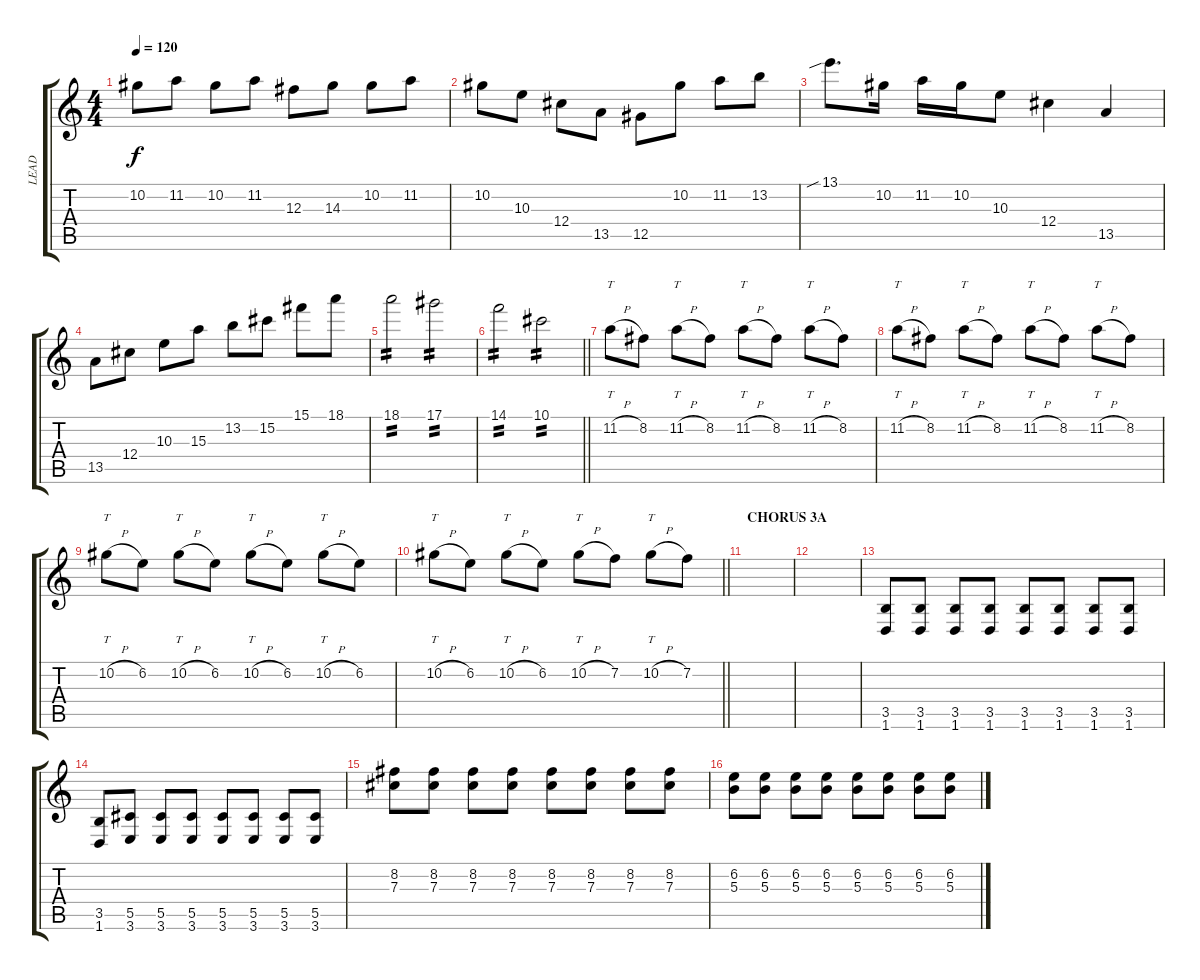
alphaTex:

\track ("LEAD" "LEAD") {instrument distortionguitar}
\staff {score tabs}
\tuning (Eb4 Bb3 Gb3 Db3 Ab2 Db2) {hide}
\ts (4 4)
\tempo 120
\clef g2
\ks c
10.2.8{dy f} 11.2.8 10.2.8 11.2.8 12.3.8 14.3.8 10.2.8 11.2.8 |
10.2.8 10.3.8 12.4.8 13.5.8 12.5.8 10.2.8 11.2.8 13.2.8 |
13.1{sib}.8{d} 10.2.16 11.2.16 10.2.16 10.3.8 12.4.4 13.5.4 |
13.5.8 12.4.8 10.3.8 15.3.8 13.2.8 15.2.8 15.1.8 18.1.8 |
18.1.2{tp 2} 17.1.2{tp 2} |
\barLineRight lightlight
14.1.2{tp 2} 10.1.2{tp 2} |
\section ("" "")
11.2{h}.8{tt instrument overdrivenguitar} 8.2.8 11.2{h}.8{tt} 8.2.8 11.2{h}.8{tt} 8.2.8 11.2{h}.8{tt} 8.2.8 |
11.2{h}.8{tt} 8.2.8 11.2{h}.8{tt} 8.2.8 11.2{h}.8{tt} 8.2.8 11.2{h}.8{tt} 8.2.8 |
10.2{h}.8{tt} 6.2.8 10.2{h}.8{tt} 6.2.8 10.2{h}.8{tt} 6.2.8 10.2{h}.8{tt} 6.2.8 |
\barLineRight lightlight
10.2{h}.8{tt} 6.2.8 10.2{h}.8{tt} 6.2.8 10.2{h}.8{tt} 7.2.8 10.2{h}.8{tt} 7.2.8 |
\section ("" "CHORUS 3A")
|
|
(3.5 1.6).8 (3.5 1.6).8 (3.5 1.6).8 (3.5 1.6).8 (3.5 1.6).8 (3.5 1.6).8 (3.5 1.6).8 (3.5 1.6).8 |
(3.5 1.6).8 (5.5 3.6).8 (5.5 3.6).8 (5.5 3.6).8 (5.5 3.6).8 (5.5 3.6).8 (5.5 3.6).8 (5.5 3.6).8 |
(8.2 7.3).8{instrument distortionguitar} (8.2 7.3).8 (8.2 7.3).8 (8.2 7.3).8 (8.2 7.3).8 (8.2 7.3).8 (8.2 7.3).8 (8.2 7.3).8 |
(6.2 5.3).8 (6.2 5.3).8 (6.2 5.3).8 (6.2 5.3).8 (6.2 5.3).8 (6.2 5.3).8 (6.2 5.3).8 (6.2 5.3).8
